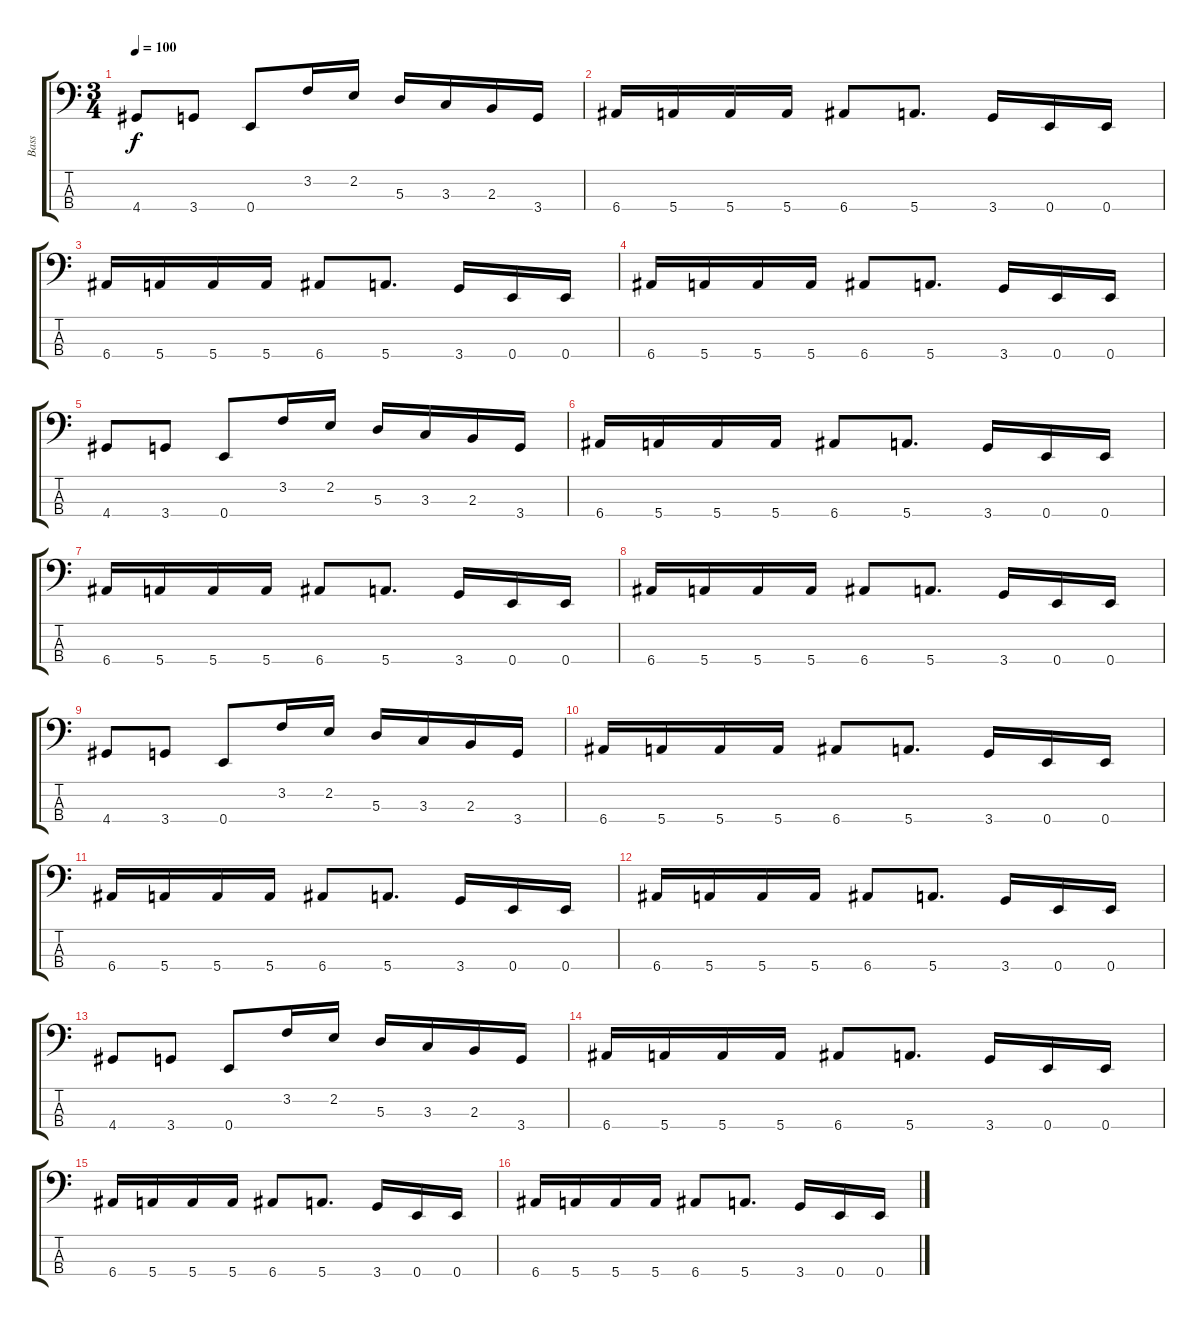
\track ("Bass" "Bass") {instrument electricbassfinger}
\staff {score tabs}
\tuning (G2 D2 A1 E1) {hide}
\ts (3 4)
\tempo 100
\clef f4
\ks c
4.4.8{dy f} 3.4.8 0.4.8 3.2.16 2.2.16 5.3.16 3.3.16 2.3.16 3.4.16 |
6.4.16 5.4.16 5.4.16 5.4.16 6.4.8 5.4.8{d} 3.4.16 0.4.16 0.4.16 |
6.4.16 5.4.16 5.4.16 5.4.16 6.4.8 5.4.8{d} 3.4.16 0.4.16 0.4.16 |
6.4.16 5.4.16 5.4.16 5.4.16 6.4.8 5.4.8{d} 3.4.16 0.4.16 0.4.16 |
4.4.8 3.4.8 0.4.8 3.2.16 2.2.16 5.3.16 3.3.16 2.3.16 3.4.16 |
6.4.16 5.4.16 5.4.16 5.4.16 6.4.8 5.4.8{d} 3.4.16 0.4.16 0.4.16 |
6.4.16 5.4.16 5.4.16 5.4.16 6.4.8 5.4.8{d} 3.4.16 0.4.16 0.4.16 |
6.4.16 5.4.16 5.4.16 5.4.16 6.4.8 5.4.8{d} 3.4.16 0.4.16 0.4.16 |
4.4.8 3.4.8 0.4.8 3.2.16 2.2.16 5.3.16 3.3.16 2.3.16 3.4.16 |
6.4.16 5.4.16 5.4.16 5.4.16 6.4.8 5.4.8{d} 3.4.16 0.4.16 0.4.16 |
6.4.16 5.4.16 5.4.16 5.4.16 6.4.8 5.4.8{d} 3.4.16 0.4.16 0.4.16 |
6.4.16 5.4.16 5.4.16 5.4.16 6.4.8 5.4.8{d} 3.4.16 0.4.16 0.4.16 |
4.4.8 3.4.8 0.4.8 3.2.16 2.2.16 5.3.16 3.3.16 2.3.16 3.4.16 |
6.4.16 5.4.16 5.4.16 5.4.16 6.4.8 5.4.8{d} 3.4.16 0.4.16 0.4.16 |
6.4.16 5.4.16 5.4.16 5.4.16 6.4.8 5.4.8{d} 3.4.16 0.4.16 0.4.16 |
6.4.16 5.4.16 5.4.16 5.4.16 6.4.8 5.4.8{d} 3.4.16 0.4.16 0.4.16
